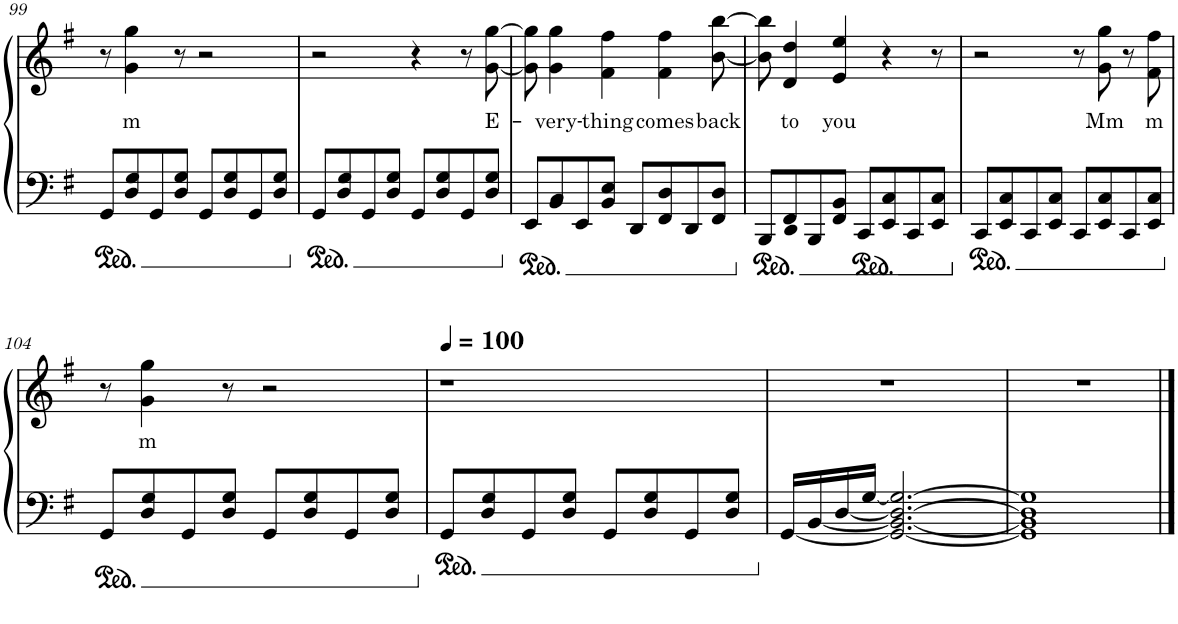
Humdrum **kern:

**kern	**kern	**text
*part1	*part1	*part1
*staff2	*staff1	*staff1
*I"Piano	*	*
*I'Pno.	*	*
!!LO:PB:g=z
*clefF4	*clefG2	*
*k[f#]	*k[f#]	*
*M4/4	*M4/4	*
=99	=99	=99
8GG/L	8r	.
!	!	!LO:LY:b
8D/ 8G/	4g\ 4gg\	m
8GG/	.	.
8D/ 8G/J	8r	.
8GG/L	2r	.
8D/ 8G/	.	.
8GG/	.	.
8D/ 8G/J	.	.
=100	=100	=100
8GG/L	2r	.
8D/ 8G/	.	.
8GG/	.	.
8D/ 8G/J	.	.
8GG/L	4r	.
8D/ 8G/	.	.
8GG/	8r	.
!	!	!LO:LY:b
8D/ 8G/J	[8g\ [8gg\	E-
=101	=101	=101
8EE/L	8g\] 8gg\]	.
!	!	!LO:LY:b
8BB/ 8E/	4g\ 4gg\	-very-
8EE/	.	.
!	!	!LO:LY:b
8BB/ 8E/J	4f#\ 4ff#\	-thing
8DD/L	.	.
!	!	!LO:LY:b
8FF#/ 8D/	4f#\ 4ff#\	comes
8DD/	.	.
!	!	!LO:LY:b
8FF#/ 8D/J	[8b\ [8bb\	back
=102	=102	=102
8BBB/L	8b\] 8bb\]	.
!	!	!LO:LY:b
8FF#/ 8BB/	4d/ 4dd/	to
8BBB/	.	.
!	!	!LO:LY:b
8FF#/ 8BB/J	4e/ 4ee/	you
8CC/L	.	.
8EE/ 8C/	4r	.
8CC/	.	.
8EE/ 8C/J	8r	.
=103	=103	=103
8CC/L	2r	.
8EE/ 8C/	.	.
8CC/	.	.
8EE/ 8C/J	.	.
8CC/L	8r	.
!	!	!LO:LY:b
8EE/ 8C/	8g\ 8gg\	Mm
8CC/	8r	.
!	!	!LO:LY:b
8EE/ 8C/J	8f#\ 8ff#\	m
!!LO:LB:g=z
=104	=104	=104
8GG/L	8r	.
!	!	!LO:LY:b
8D/ 8G/	4g\ 4gg\	m
8GG/	.	.
8D/ 8G/J	8r	.
8GG/L	2r	.
8D/ 8G/	.	.
8GG/	.	.
8D/ 8G/J	.	.
=105	=105	=105
*	*MM100	*
8GG/L	1r	.
8D/ 8G/	.	.
8GG/	.	.
8D/ 8G/J	.	.
8GG/L	.	.
8D/ 8G/	.	.
8GG/	.	.
8D/ 8G/J	.	.
=106	=106	=106
[16GG/LL	1r	.
[16BB/	.	.
[16D/	.	.
[16G/JJ	.	.
2.GG/_ 2.BB/_ 2.D/_ 2.G/_	.	.
=107	=107	=107
1GG] 1BB] 1D] 1G]	1r	.
==	==	==
*-	*-	*-
